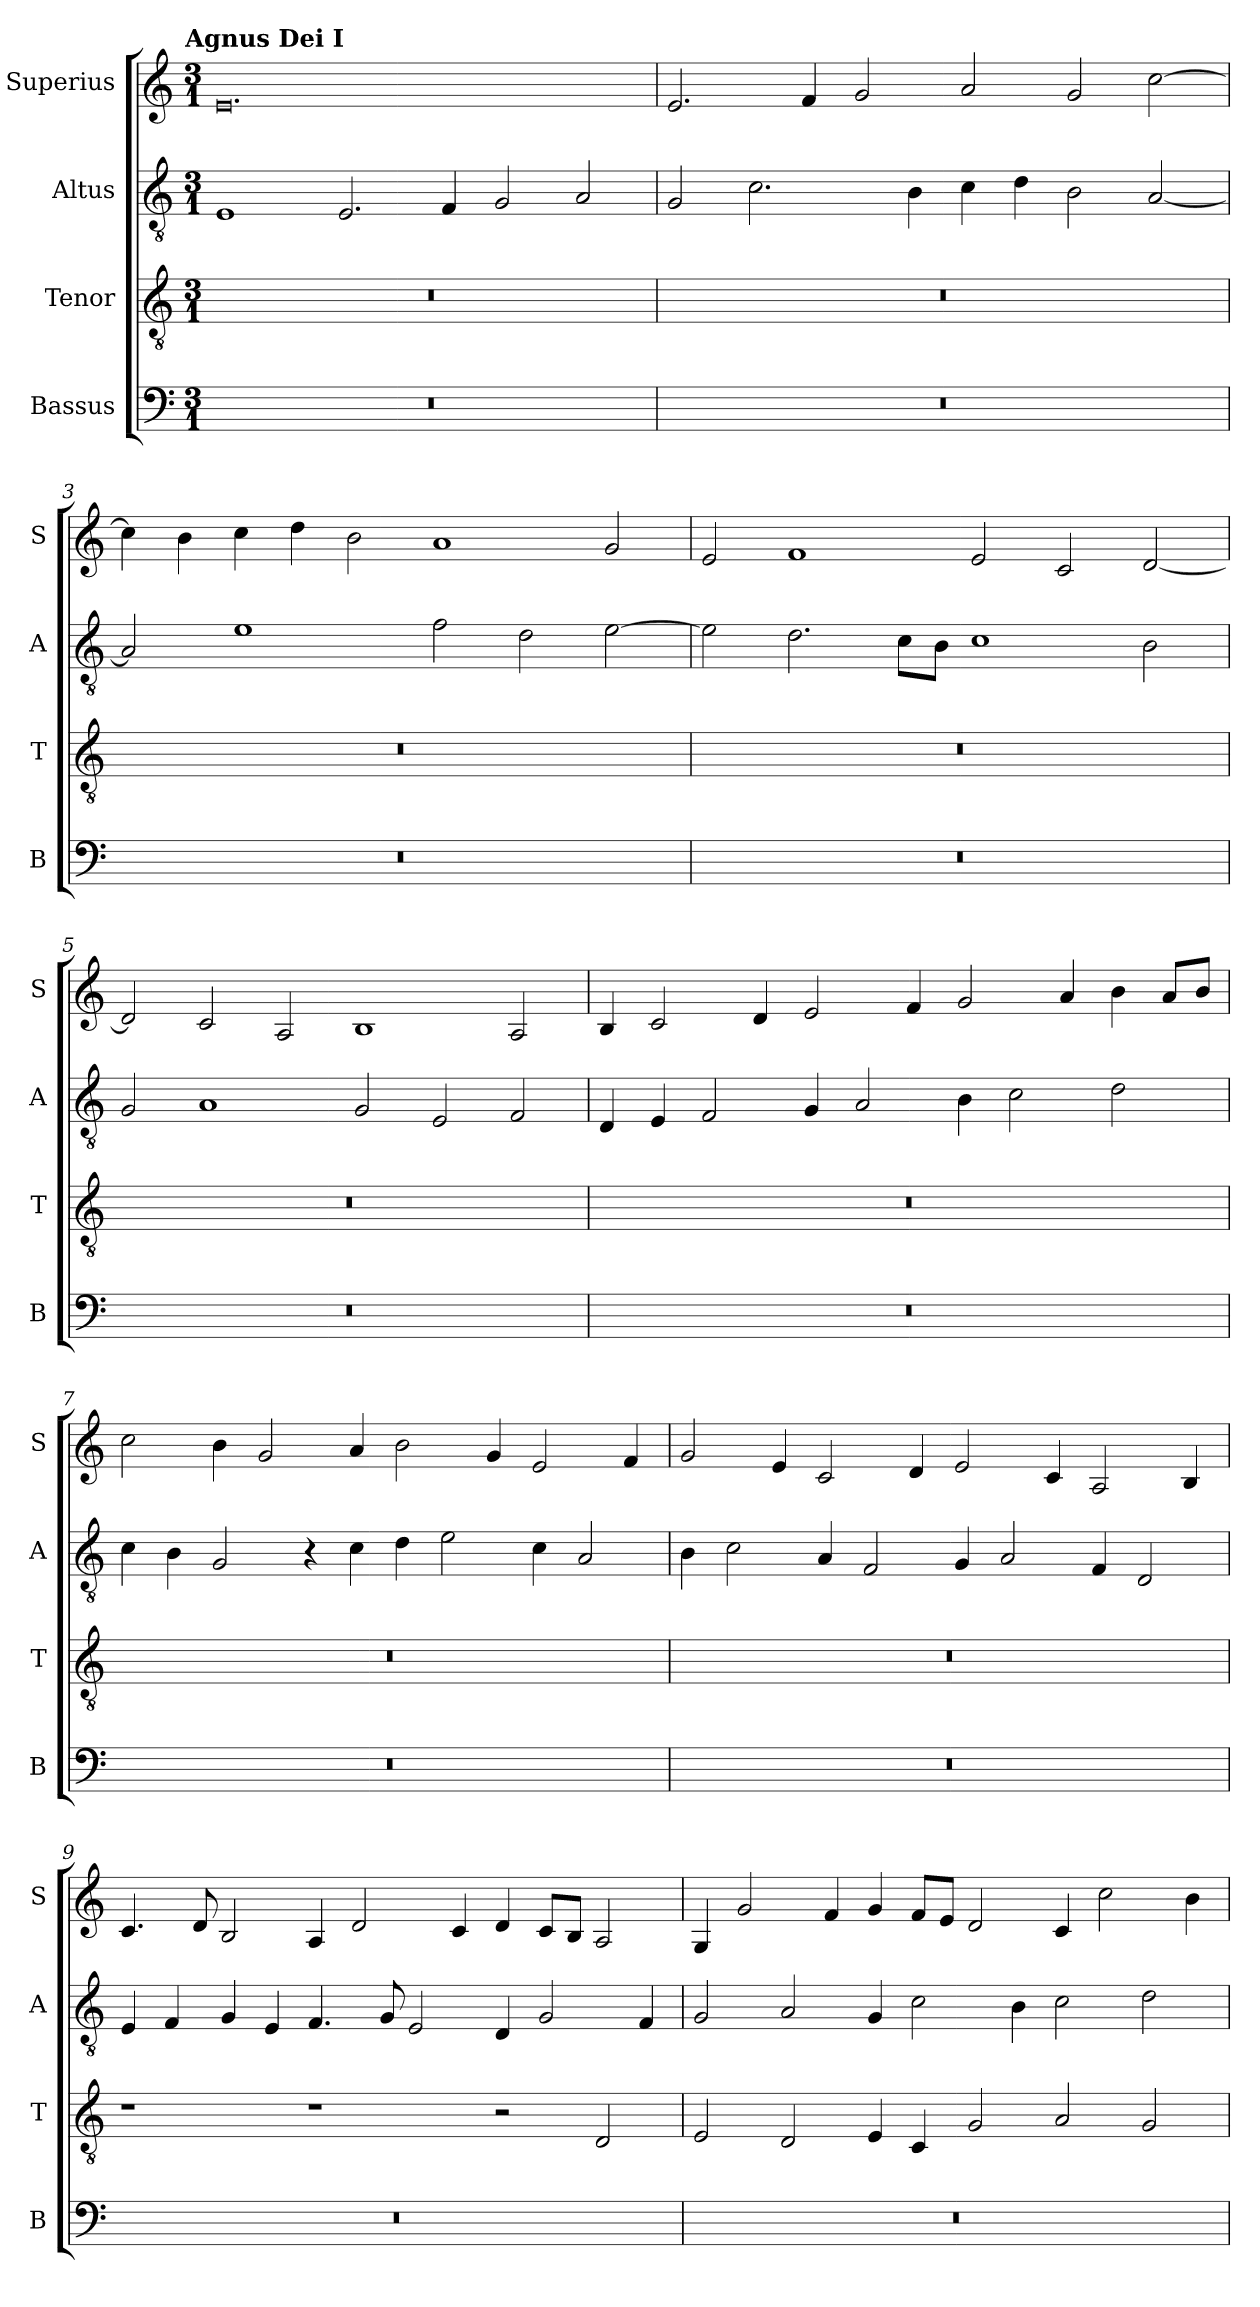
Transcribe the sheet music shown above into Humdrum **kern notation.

**kern	**kern	**kern	**kern
*part4	*part3	*part2	*part1
*staff4	*staff3	*staff2	*staff1
*I"Bassus	*I"Tenor	*I"Altus	*I"Superius
*I'B	*I'T	*I'A	*I'S
*clefF4	*clefGv2	*clefGv2	*clefG2
*k[]	*k[]	*k[]	*k[]
!!LO:TX:omd:t=Agnus Dei I
*M3/1	*M3/1	*M3/1	*M3/1
=1	=1	=1	=1
0.r	0.r	1E	0.e
.	.	2.E	.
.	.	4F	.
.	.	2G	.
.	.	2A	.
=2	=2	=2	=2
0.r	0.r	2G	2.e
.	.	2.c	.
.	.	.	4f
.	.	.	2g
.	.	4B	.
.	.	4c	2a
.	.	4d	.
.	.	2B	2g
.	.	[2A	[2cc
=3	=3	=3	=3
0.r	0.r	2A]	4cc]
.	.	.	4b
.	.	1e	4cc
.	.	.	4dd
.	.	.	2b
.	.	2f	1a
.	.	2d	.
.	.	[2e	2g
=4	=4	=4	=4
0.r	0.r	2e]	2e
.	.	2.d	1f
.	.	8cL	.
.	.	8BJ	.
.	.	1c	2e
.	.	.	2c
.	.	2B	[2d
=5	=5	=5	=5
0.r	0.r	2G	2d]
.	.	1A	2c
.	.	.	2A
.	.	2G	1B
.	.	2E	.
.	.	2F	2A
=6	=6	=6	=6
0.r	0.r	4D	4B
.	.	4E	2c
.	.	2F	.
.	.	.	4d
.	.	4G	2e
.	.	2A	.
.	.	.	4f
.	.	4B	2g
.	.	2c	.
.	.	.	4a
.	.	2d	4b
.	.	.	8aL
.	.	.	8bJ
=7	=7	=7	=7
0.r	0.r	4c	2cc
.	.	4B	.
.	.	2G	4b
.	.	.	2g
.	.	4r	.
.	.	4c	4a
.	.	4d	2b
.	.	2e	.
.	.	.	4g
.	.	4c	2e
.	.	2A	.
.	.	.	4f
=8	=8	=8	=8
0.r	0.r	4B	2g
.	.	2c	.
.	.	.	4e
.	.	4A	2c
.	.	2F	.
.	.	.	4d
.	.	4G	2e
.	.	2A	.
.	.	.	4c
.	.	4F	2A
.	.	2D	.
.	.	.	4B
=9	=9	=9	=9
0.r	1r	4E	4.c
.	.	4F	.
.	.	.	8d
.	.	4G	2B
.	.	4E	.
.	1r	4.F	4A
.	.	.	2d
.	.	8G	.
.	.	2E	.
.	.	.	4c
.	2r	4D	4d
.	.	2G	8cL
.	.	.	8BJ
.	2D	.	2A
.	.	4F	.
=10	=10	=10	=10
0.r	2E	2G	4G
.	.	.	2g
.	2D	2A	.
.	.	.	4f
.	4E	4G	4g
.	4C	2c	8fL
.	.	.	8eJ
.	2G	.	2d
.	.	4B	.
.	2A	2c	4c
.	.	.	2cc
.	2G	2d	.
.	.	.	4b
=	=	=	=
*-	*-	*-	*-
